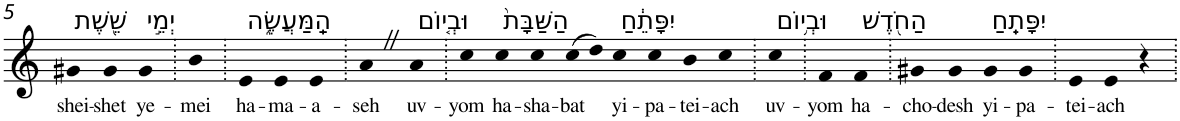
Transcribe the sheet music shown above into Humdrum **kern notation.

**kern	**text
*part1	*part1
*staff1	*staff1
*I"Piano	*
*I'Pno	*
!!LO:PB:g=z
*clefG2	*
*k[]	*
=5	=5
!LO:TX:a:t=שֵׁ֖שֶׁת	!
!	!LO:LY:b
4g#X	shei-
!	!LO:LY:b
4g#	-shet
!LO:TX:a:t=יְמֵ֣י	!
!	!LO:LY:b
4g#	ye-
=6.	=6.
!	!LO:LY:b
4b	-mei
=7.	=7.
!LO:TX:a:t=הַֽמַּעֲשֶׂ֑ה	!
!	!LO:LY:b
4e	ha-
!	!LO:LY:b
4e	-ma-
!	!LO:LY:b
4e	-a-
=8.	=8.
!	!LO:LY:b
4aZ	-seh
!LO:TX:a:t=וּבְי֤וֹם	!
!	!LO:LY:b
4a	uv-
=9.	=9.
!	!LO:LY:b
4cc	-yom
!LO:TX:a:t=הַשַּׁבָּת֙	!
!	!LO:LY:b
4cc	ha-
!	!LO:LY:b
4cc	-sha-
!	!LO:LY:b
(>8cc	-bat
8dd)	.
!LO:TX:a:t=יִפָּתֵ֔חַ	!
!	!LO:LY:b
4cc	yi-
!	!LO:LY:b
4cc	-pa-
!	!LO:LY:b
4b	-tei-
!	!LO:LY:b
4cc	-ach
=10.	=10.
!LO:TX:a:t=וּבְי֥וֹם	!
!	!LO:LY:b
4cc	uv-
=11.	=11.
!	!LO:LY:b
4f	-yom
!LO:TX:a:t=הַחֹ֖דֶשׁ	!
!	!LO:LY:b
4f	ha-
=12.	=12.
!	!LO:LY:b
4g#X	-cho-
!	!LO:LY:b
4g#	-desh
!LO:TX:a:t=יִפָּתֵֽחַ	!
!	!LO:LY:b
4g#	yi-
!	!LO:LY:b
4g#	-pa-
=13.	=13.
!	!LO:LY:b
4e	-tei-
!	!LO:LY:b
4e	-ach
4r	.
=.	=.
*-	*-
